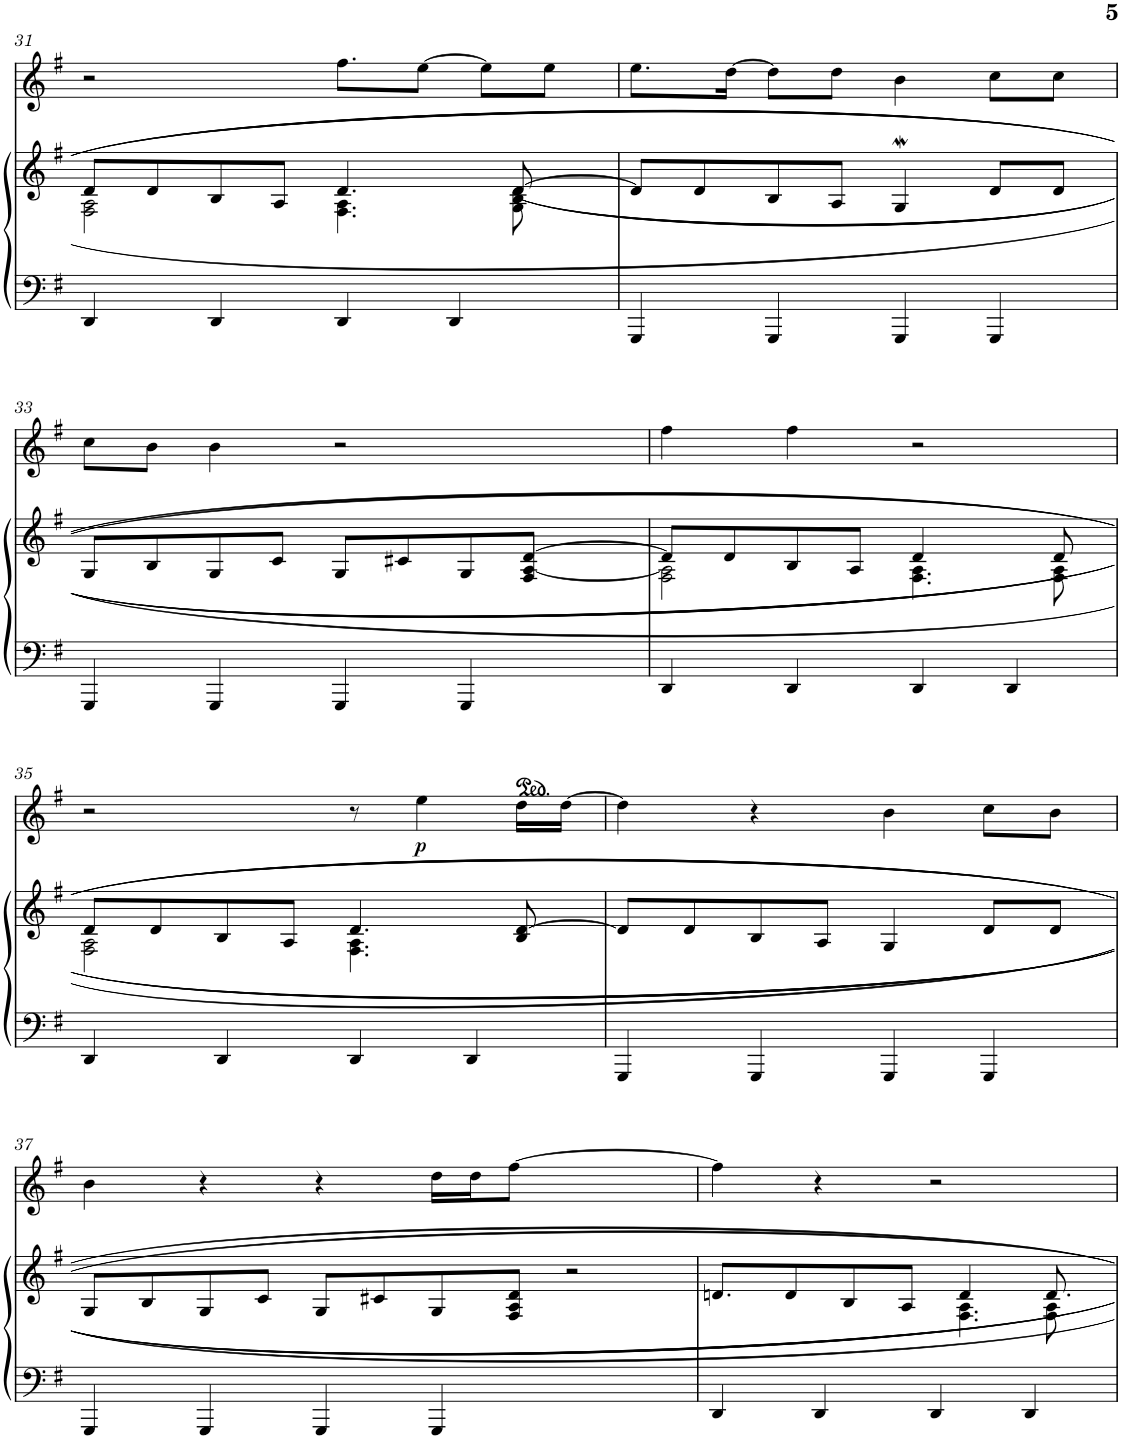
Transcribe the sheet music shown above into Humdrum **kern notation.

**kern	**kern	**kern	**dynam
*part2	*part2	*part1	*part1
*staff3	*staff2	*staff1	*staff1
*I"Piano	*	*I"Voice	*
*I'Pno	*	*I'V	*
!!LO:PB:g=z
*clefF4	*clefG2	*clefG2	*
*k[f#]	*k[f#]	*k[f#]	*
*M4/4	*M4/4	*M4/4	*
=31	=31	=31	=31
*	*^	*	*
4DD/	8d/L	2F#\ 2A\	2r	.
.	8d/	.	.	.
4DD/	8B/	.	.	.
.	8A/J	.	.	.
4DD/	4.d/	4.F#\ 4.A\	8.ff#\L	.
.	.	.	[>8ee\J	.
4DD/	.	.	.	.
.	.	.	8ee\L]	.
.	[>8d/	8G\ 8B\ 8d\	.	.
.	.	.	[16ee\J	.
16ryy	16ryy	16ryy	16ryy	.
*	*v	*v	*	*
=32	=32	=32	=32
4GGG/	8d/L]	8.ee\L	.
.	8d/	.	.
.	.	16ee\J]	.
4GGG/	8B/	[>16dd\Jk	.
.	.	8dd\L]	.
.	8A/J	.	.
.	.	8dd\J	.
4GGG/	4Gw/	.	.
.	.	4b\	.
4GGG/	8d/L	.	.
.	.	8cc\L	.
.	8d/J	.	.
.	.	8cc\J	.
16ryy	16ryy	.	.
!!LO:LB:g=z
=33	=33	=33	=33
*	*^	*	*
4GGG/	8G/L	2..ryy	8cc\L	.
.	8B/	.	8b\J	.
4GGG/	8G/	.	4b\	.
.	8c/J	.	.	.
4GGG/	8G/L	.	2r	.
.	8c#X/	.	.	.
4GGG/	8G/	.	.	.
.	[>8d/J	[8F#/ [<8A/	.	.
8ryy	8ryy	8ryy	8ryy	.
=34	=34	=34	=34	=34
4DD/	8d/L]	2F#\ 2A\]	4ff#\	.
.	8d/	.	.	.
4DD/	8B/	.	4ff#\	.
.	8A/J	.	.	.
4DD/	4d/	8F#/] 8A/_	2r	.
.	.	4.F#\ 4.A\	.	.
4DD/	8ryy	.	.	.
.	8d/	.	.	.
8ryy	8ryy	8F#\ 8A\	8ryy	.
!!LO:LB:g=z
=35	=35	=35	=35	=35
4DD/	8d/L	2F#\ 2A\	2r	.
.	8d/	.	.	.
4DD/	8B/	.	.	.
.	8A/J	.	.	.
4DD/	4.d/	4.F#\ 4.A\	8r	.
!	!	!	!	!LO:DY:b
.	.	.	4ee\	p
4DD/	.	.	.	.
.	8B/ [>8d/	8ryy	16dd\LL	.
.	.	.	[>16dd\JJ	.
*	*v	*v	*	*
=36	=36	=36	=36
4GGG/	8d/L]	4dd\]	.
.	8d/	.	.
4GGG/	8B/	4r	.
.	8A/J	.	.
4GGG/	4G/	4b\	.
4GGG/	8d/L	8cc\L	.
.	8d/J	8b\J	.
!!LO:LB:g=z
=37	=37	=37	=37
4GGG/	8G/L	4b\	.
.	8B/	.	.
4GGG/	8G/	4r	.
.	8c/J	.	.
4GGG/	8G/L	4r	.
.	8c#X/	.	.
4GGG/	8G/	16dd\LL	.
.	.	16dd\J	.
.	8F#/ 8A/ 8d/J	[>8ff#\J	.
2ryy	2r	2ryy	.
=38	=38	=38	=38
*	*^	*	*
*	*	*^	*	*
4DD/	8.dn/L	16ryy	16ryy	4ff#\]	.
*	*v	*v	*v	*	*
.	8d/	.	.
4DD/	.	4r	.
.	8B/	.	.
.	8A/J	.	.
4DD/	.	2r	.
*	*^	*	*
.	4d/	4.F#\ 4.A\	.	.
4DD/	.	.	.	.
*	*	*^	*	*
.	8.d/	.	8F#\ 8A\	.	.
.	.	16ryy	16ryy	.	.
*	*v	*v	*v	*	*
=	=	=	=
*-	*-	*-	*-
